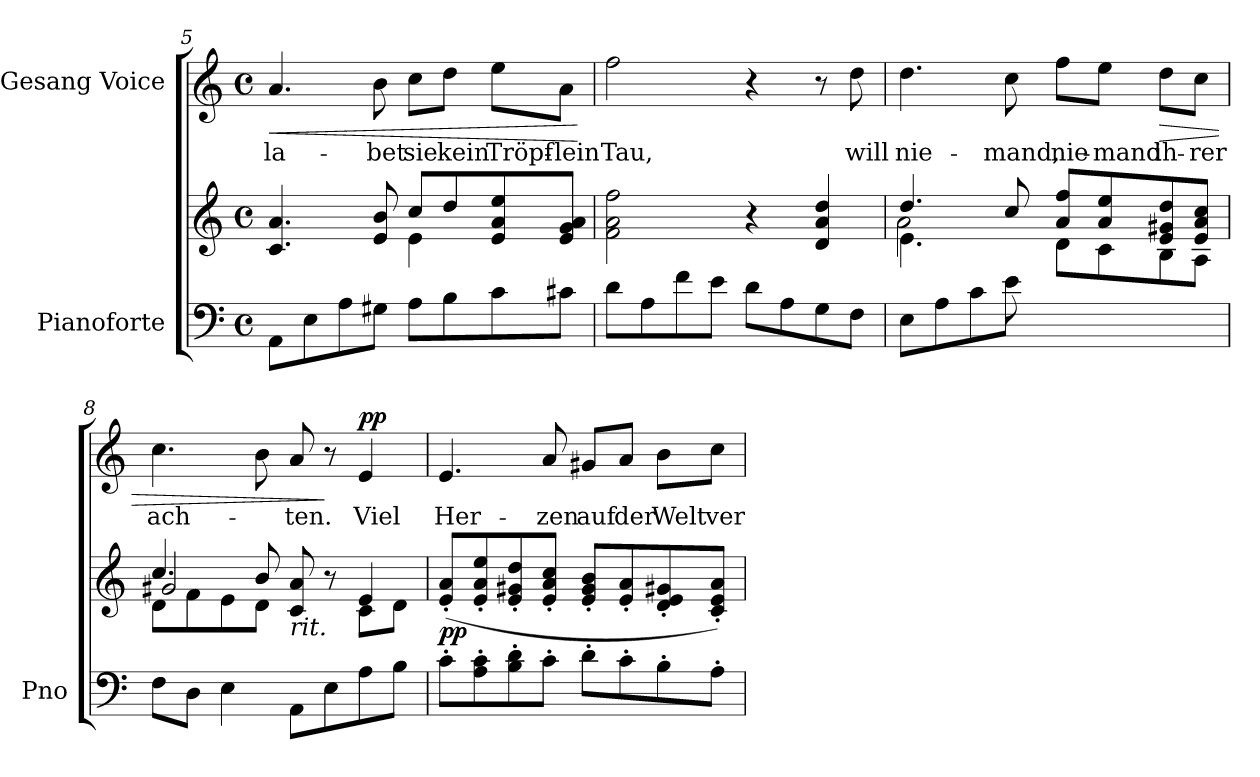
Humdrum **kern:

**kern	**kern	**dynam	**kern	**text	**dynam
*part2	*part2	*part2	*part1	*part1	*part1
*staff3	*staff2	*staff2/3	*staff1	*staff1	*staff1
*I"Pianoforte	*	*	*I"Gesang Voice	*	*
*I'Pno	*	*	*	*	*
*clefF4	*clefG2	*	*clefG2	*	*
*k[]	*k[]	*	*k[]	*	*
*M4/4	*M4/4	*	*M4/4	*	*
*met(c)	*met(c)	*	*met(c)	*	*
=5	=5	=5	=5	=5	=5
*	*^	*	*	*	*
!	!	!	!	!	!LO:LY:b	!LO:HP:b
8AA\L	4.c/ 4.a/	2ryy	.	4.a/	la-	<
8E\	.	.	.	.	.	.
8A\	.	.	.	.	.	.
!	!	!	!	!	!LO:LY:b	!
8G#X\J	8e/ 8b/	.	.	8b\	-bet	.
!	!	!	!	!	!LO:LY:b	!
8A\L	8cc/L	4e\	.	8cc\L	sie	.
!	!	!	!	!	!LO:LY:b	!
8B\	8dd/	.	.	8dd\J	kein	.
!	!	!	!	!	!LO:LY:b	!
8c\	8e/ 8a/ 8ee/	4ryy	.	8ee\L	Tröpf-	.
!	!	!	!	!	!LO:LY:b	!
8c#X\J	8e/ 8g/ 8a/J	.	.	8a\J	-lein	.
*	*v	*v	*	*	*	*
.	.	.	.	.	[
=6	=6	=6	=6	=6	=6
!	!	!	!	!LO:LY:b	!
8d\L	2f\ 2a\ 2ff\	.	2ff\	Tau,	.
8A\	.	.	.	.	.
8f\	.	.	.	.	.
8e\J	.	.	.	.	.
8d\L	4r	.	4r	.	.
8A\	.	.	.	.	.
8G\	4d/ 4a/ 4dd/	.	8r	.	.
!	!	!	!	!LO:LY:b	!
8F\J	.	.	8dd\	will	.
=7	=7	=7	=7	=7	=7
*^	*^	*	*	*	*
*	*	*	*^	*	*	*	*
*	*	*	*	*^	*	*	*	*
!	!	!	!	!	!	!	!	!LO:LY:b	!
4.ryy	8E\L	4.dd/	4.e\	2a\	2ryy	.	4.dd\	nie-	.
.	8A\	.	.	.	.	.	.	.	.
.	8c\	.	.	.	.	.	.	.	.
!	!	!	!	!	!	!	!	!LO:LY:b	!
8e\	8e\J	8cc/	2ryy	.	.	.	8cc\	-mand,	.
!	!	!	!	!	!	!	!	!LO:LY:b	!
2ryy	2ryy	8a/ 8ff/L	.	2ryy	8d\L	.	8ff\L	nie-	.
!	!	!	!	!	!	!	!	!LO:LY:b	!
.	.	8a/ 8ee/	.	.	8c\	.	8ee\J	-mand	.
!	!	!	!	!	!	!	!	!LO:LY:b	!LO:HP:b
.	.	8e/ 8g#X/ 8dd/	.	.	8B\	.	8dd\L	ih-	>
!	!	!	!	!	!	!	!	!LO:LY:b	!
.	.	8e/ 8a/ 8cc/J	8ryy	.	8A\J	.	8cc\J	-rer	.
*v	*v	*	*	*	*	*	*	*	*
!!LO:LB:g=z
=8	=8	=8	=8	=8	=8	=8	=8	=8
!	!	!	!	!	!	!	!LO:LY:b	!
*	*	*	*v	*v	*	*	*	*
8F\L	4.cc/	8d\L	2g#X/	.	4.cc\	ach-	.
8D\J	.	8f\	.	.	.	.	.
4E\	.	8e\	.	.	.	.	.
.	8b/	8d\J	.	.	8b\	.	.
!	!LO:TX:b:i:t=rit.	!	!	!	!	!	!
!	!	!	!	!	!	!LO:LY:b	!
8AA\L	8c/ 8a/	4ryy	2ryy	.	8a/	-ten.	.
8E\	8r	.	.	.	8r	.	]
!	!	!	!	!	!	!LO:LY:b	!LO:DY:a
8A\	4e/	8c\L	.	.	4e/	Viel	pp
8B\J	.	8d\J	.	.	.	.	.
*	*	*v	*v	*	*	*	*
=9	=9	=9	=9	=9	=9	=9
!	!	!	!LO:DY:b	!	!LO:LY:b	!
*	*v	*v	*	*	*	*
8c'\L	(8e/' 8a/'L	pp	4.e/	Her-	.
8A\' 8c\'	8e/' 8a/' 8ee/'	.	.	.	.
8B\' 8d\'	8e/' 8g#X/' 8dd/'	.	.	.	.
!	!	!	!	!LO:LY:b	!
8c'\J	8e/' 8a/' 8cc/'J	.	8a/	-zen	.
!	!	!	!	!LO:LY:b	!
8d'\L	8e/' 8g#/' 8b/'L	.	8g#X/L	auf	.
!	!	!	!	!LO:LY:b	!
8c'\	8e/' 8a/'	.	8a/J	der	.
!	!	!	!	!LO:LY:b	!
8B'\	8d/' 8e/' 8g#X/'	.	8b\L	Welt	.
!	!	!	!	!LO:LY:b	!
8A'\J	8c/' 8e/' 8a/'J)	.	8cc\J	ver-	.
=	=	=	=	=	=
*-	*-	*-	*-	*-	*-
